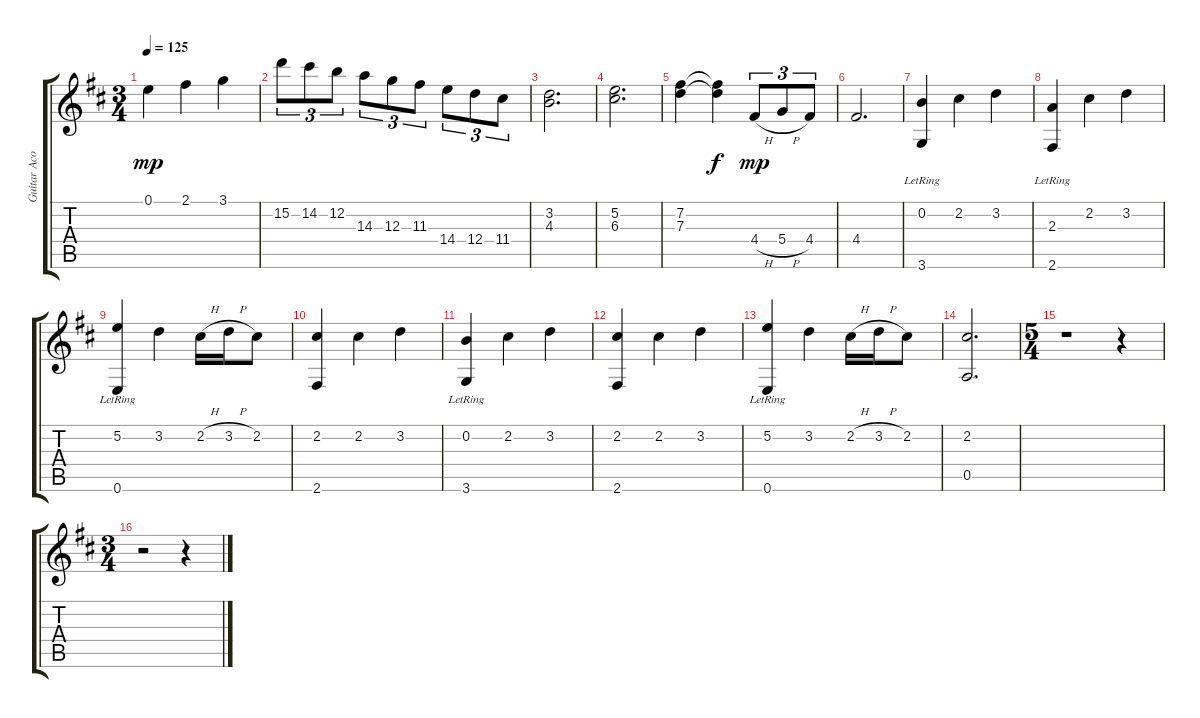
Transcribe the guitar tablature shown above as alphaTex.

\track ("Guitar Acoustic 2" "Guitar Aco") {instrument acousticguitarsteel}
\staff {score tabs}
\tuning (E4 B3 G3 D3 A2 E2) {hide}
\ts (3 4)
\tempo 125
\clef g2
\ks d
0.1.4{dy mp} 2.1.4 3.1.4 |
15.2.8{tu (3 2)} 14.2.8{tu (3 2)} 12.2.8{tu (3 2)} 14.3.8{tu (3 2)} 12.3.8{tu (3 2)} 11.3.8{tu (3 2)} 14.4.8{tu (3 2)} 12.4.8{tu (3 2)} 11.4.8{tu (3 2)} |
(3.2 4.3).2{d} |
(5.2 6.3).2{d} |
(7.2 7.3).4 (7.2{t} 7.3{t}).4{dy f} 4.4{h}.8{tu (3 2) dy mp} 5.4{h}.8{tu (3 2)} 4.4.8{tu (3 2)} |
4.4.2{d} |
(0.2 3.6{lr}).4 2.2.4 3.2.4 |
(2.3 2.6{lr}).4 2.2.4 3.2.4 |
(5.2 0.6{lr}).4 3.2.4 2.2{h}.16 3.2{h}.16 2.2.8 |
(2.2 2.6).4 2.2.4 3.2.4 |
(0.2 3.6{lr}).4 2.2.4 3.2.4 |
(2.2 2.6).4 2.2.4 3.2.4 |
(5.2 0.6{lr}).4 3.2.4 2.2{h}.16 3.2{h}.16 2.2.8 |
(2.2 0.5).2{d} |
\ts (5 4)
r.1 r.4 |
\ts (3 4)
r.2 r.4
